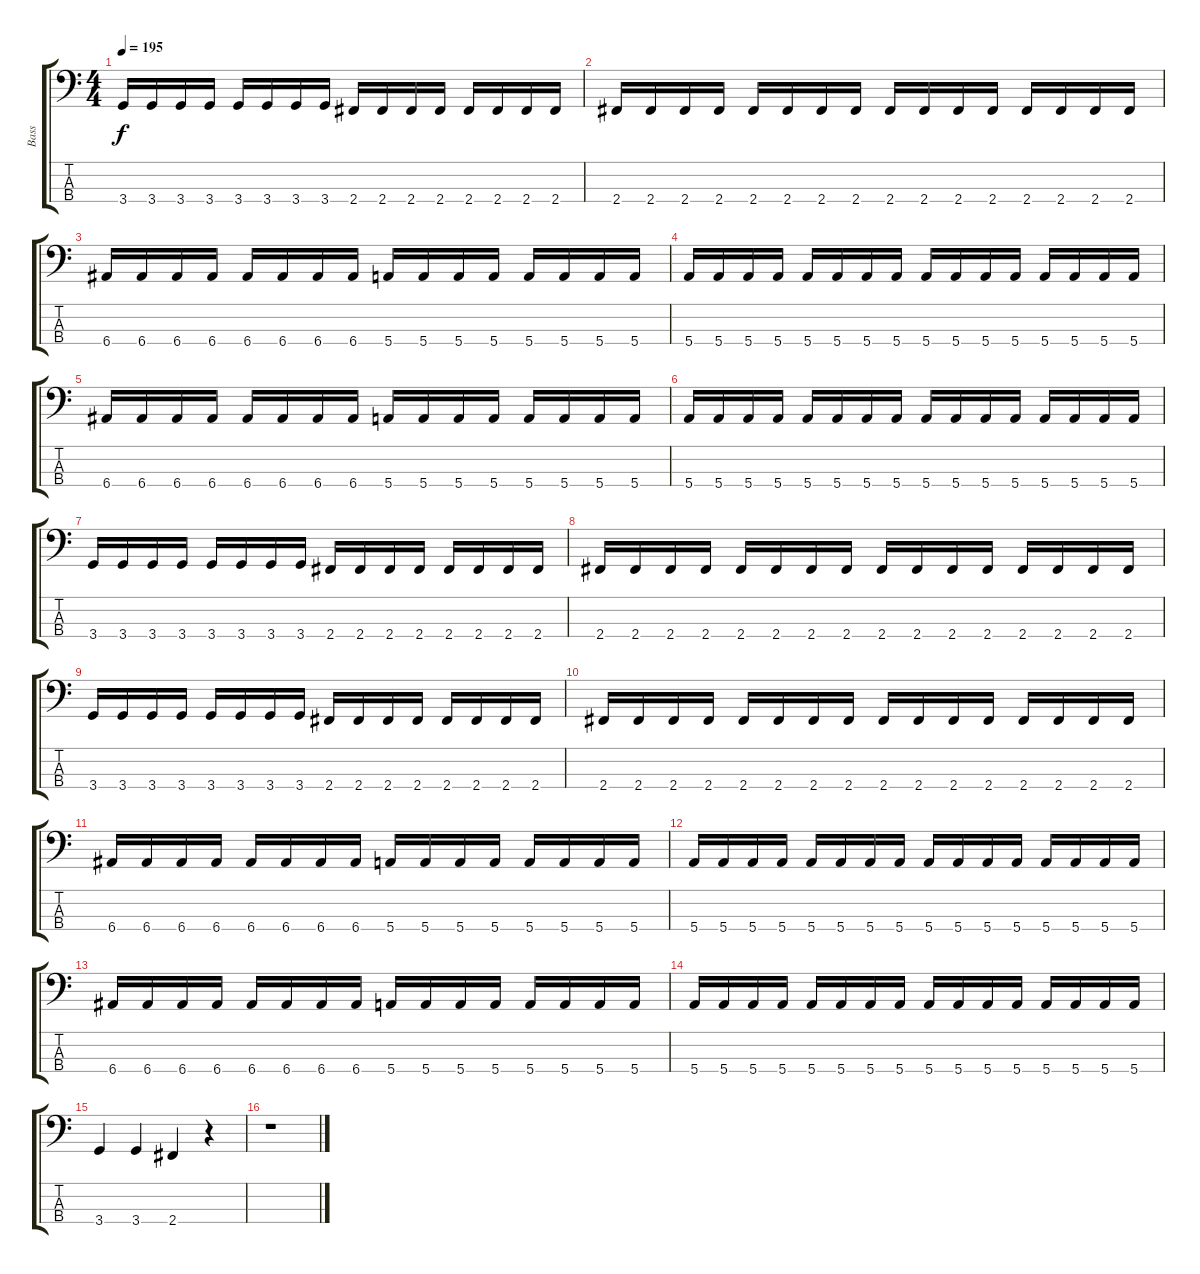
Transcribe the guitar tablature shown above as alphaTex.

\track ("Bass" "Bass") {instrument electricbasspick}
\staff {score tabs}
\tuning (G2 D2 A1 E1) {hide}
\ts (4 4)
\tempo 195
\clef f4
\ks c
3.4.16{dy f} 3.4.16 3.4.16 3.4.16 3.4.16 3.4.16 3.4.16 3.4.16 2.4.16 2.4.16 2.4.16 2.4.16 2.4.16 2.4.16 2.4.16 2.4.16 |
2.4.16 2.4.16 2.4.16 2.4.16 2.4.16 2.4.16 2.4.16 2.4.16 2.4.16 2.4.16 2.4.16 2.4.16 2.4.16 2.4.16 2.4.16 2.4.16 |
6.4.16 6.4.16 6.4.16 6.4.16 6.4.16 6.4.16 6.4.16 6.4.16 5.4.16 5.4.16 5.4.16 5.4.16 5.4.16 5.4.16 5.4.16 5.4.16 |
5.4.16 5.4.16 5.4.16 5.4.16 5.4.16 5.4.16 5.4.16 5.4.16 5.4.16 5.4.16 5.4.16 5.4.16 5.4.16 5.4.16 5.4.16 5.4.16 |
6.4.16 6.4.16 6.4.16 6.4.16 6.4.16 6.4.16 6.4.16 6.4.16 5.4.16 5.4.16 5.4.16 5.4.16 5.4.16 5.4.16 5.4.16 5.4.16 |
5.4.16 5.4.16 5.4.16 5.4.16 5.4.16 5.4.16 5.4.16 5.4.16 5.4.16 5.4.16 5.4.16 5.4.16 5.4.16 5.4.16 5.4.16 5.4.16 |
3.4.16 3.4.16 3.4.16 3.4.16 3.4.16 3.4.16 3.4.16 3.4.16 2.4.16 2.4.16 2.4.16 2.4.16 2.4.16 2.4.16 2.4.16 2.4.16 |
2.4.16 2.4.16 2.4.16 2.4.16 2.4.16 2.4.16 2.4.16 2.4.16 2.4.16 2.4.16 2.4.16 2.4.16 2.4.16 2.4.16 2.4.16 2.4.16 |
3.4.16 3.4.16 3.4.16 3.4.16 3.4.16 3.4.16 3.4.16 3.4.16 2.4.16 2.4.16 2.4.16 2.4.16 2.4.16 2.4.16 2.4.16 2.4.16 |
2.4.16 2.4.16 2.4.16 2.4.16 2.4.16 2.4.16 2.4.16 2.4.16 2.4.16 2.4.16 2.4.16 2.4.16 2.4.16 2.4.16 2.4.16 2.4.16 |
6.4.16 6.4.16 6.4.16 6.4.16 6.4.16 6.4.16 6.4.16 6.4.16 5.4.16 5.4.16 5.4.16 5.4.16 5.4.16 5.4.16 5.4.16 5.4.16 |
5.4.16 5.4.16 5.4.16 5.4.16 5.4.16 5.4.16 5.4.16 5.4.16 5.4.16 5.4.16 5.4.16 5.4.16 5.4.16 5.4.16 5.4.16 5.4.16 |
6.4.16 6.4.16 6.4.16 6.4.16 6.4.16 6.4.16 6.4.16 6.4.16 5.4.16 5.4.16 5.4.16 5.4.16 5.4.16 5.4.16 5.4.16 5.4.16 |
5.4.16 5.4.16 5.4.16 5.4.16 5.4.16 5.4.16 5.4.16 5.4.16 5.4.16 5.4.16 5.4.16 5.4.16 5.4.16 5.4.16 5.4.16 5.4.16 |
3.4.4 3.4.4 2.4.4 r.4 |
r.1
